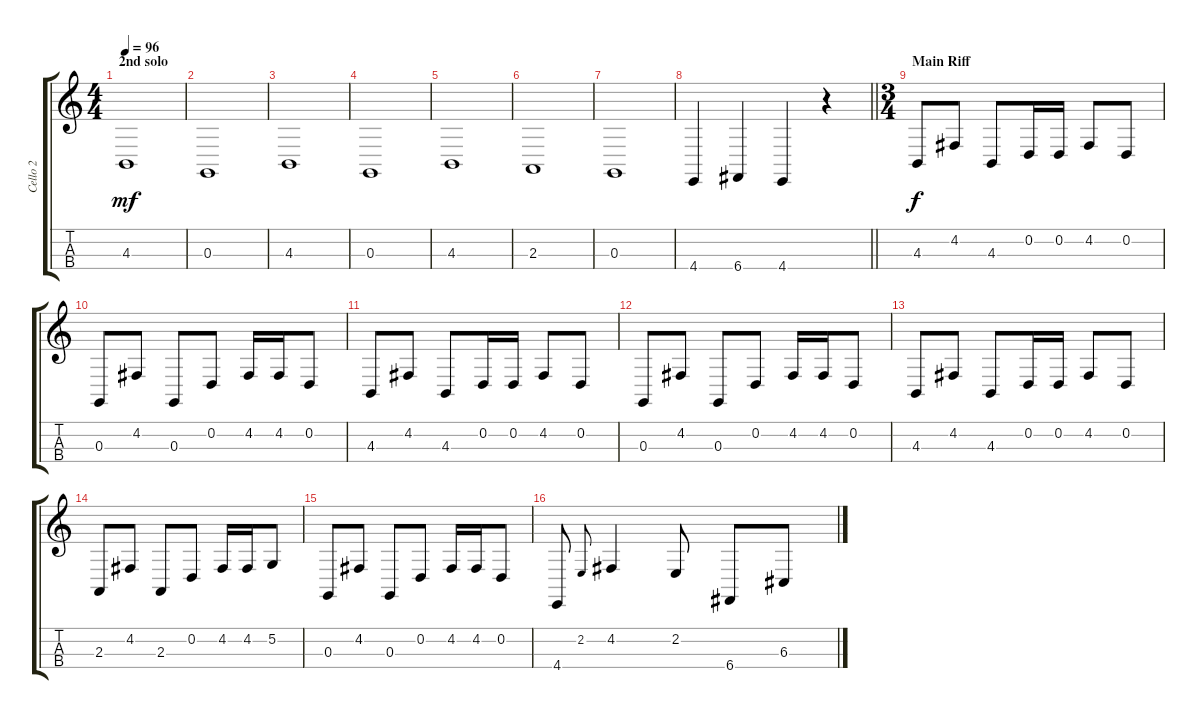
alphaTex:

\track ("Cello 2" "Cello 2") {instrument cello}
\staff {score tabs}
\tuning (A3 D3 G2 C2) {hide}
\ts (4 4)
\section ("" "2nd solo")
\tempo 96
\clef g2
\ks c
4.3.1{dy mf} |
0.3.1 |
4.3.1 |
0.3.1 |
4.3.1 |
2.3.1 |
0.3.1 |
\barLineRight lightlight
4.4.4 6.4.4 4.4.4 r.4 |
\ts (3 4)
\section ("" "Main Riff")
4.3.8{dy f} 4.2.8 4.3.8 0.2.16 0.2.16 4.2.8 0.2.8 |
0.3.8 4.2.8 0.3.8 0.2.8 4.2.16 4.2.16 0.2.8 |
4.3.8 4.2.8 4.3.8 0.2.16 0.2.16 4.2.8 0.2.8 |
0.3.8 4.2.8 0.3.8 0.2.8 4.2.16 4.2.16 0.2.8 |
4.3.8 4.2.8 4.3.8 0.2.16 0.2.16 4.2.8 0.2.8 |
2.3.8 4.2.8 2.3.8 0.2.8 4.2.16 4.2.16 5.2.8 |
0.3.8 4.2.8 0.3.8 0.2.8 4.2.16 4.2.16 0.2.8 |
4.4.8 2.2.8{gr onbeat} 4.2.4 2.2.8 6.4.8 6.3.8
